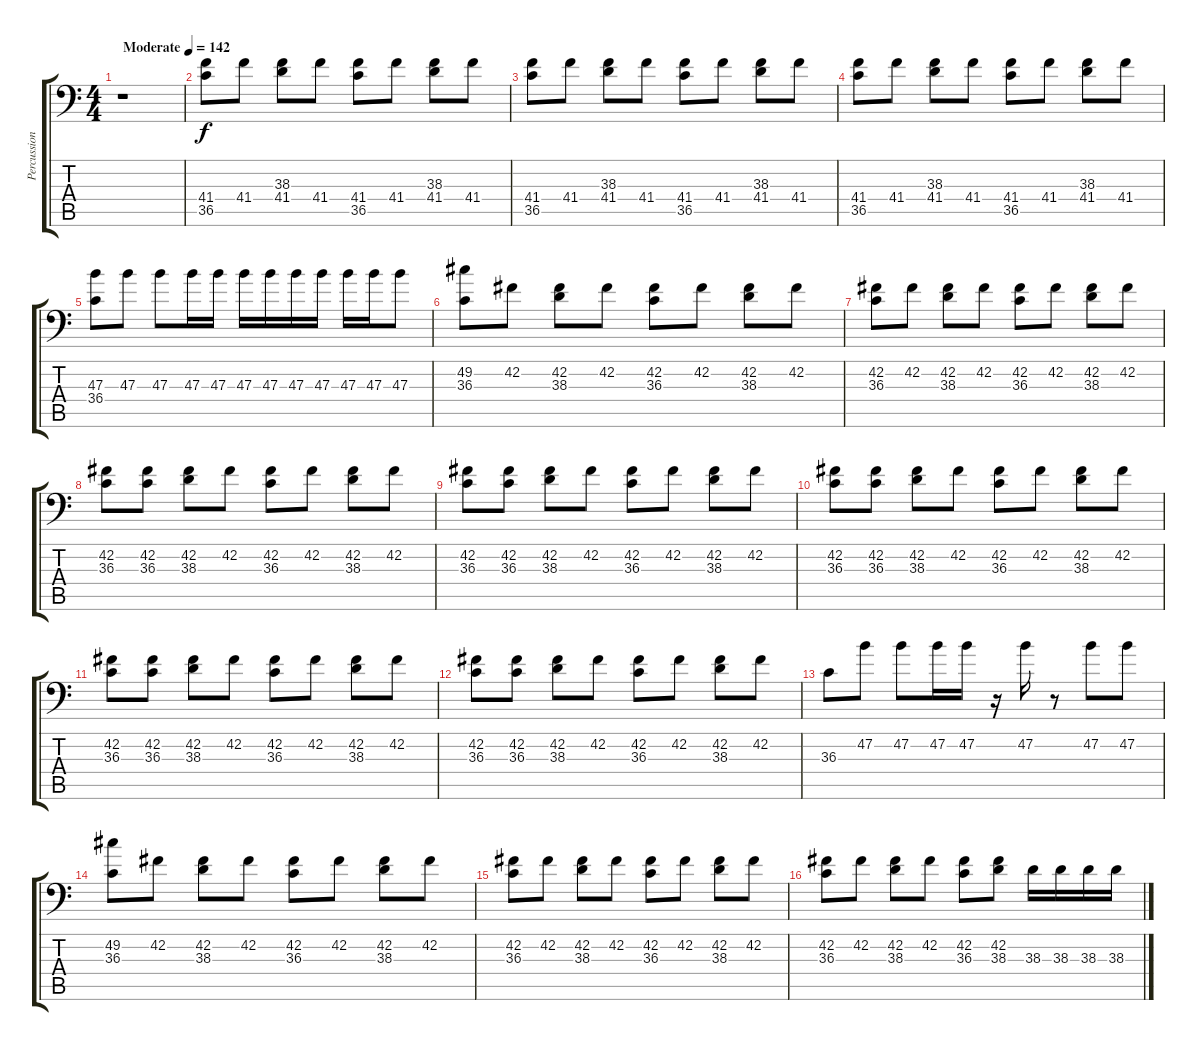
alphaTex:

\track ("Percussion" "Percussion") {instrument acousticgrandpiano}
\staff {score tabs}
\tuning (C-1 C-1 C-1 C-1 C-1 C-1) {hide}
\ts (4 4)
\tempo (142 "Moderate")
\clef f4
\ks c
r.1{dy f instrument acousticgrandpiano} |
(41.4 36.5).8 41.4.8 (38.3 41.4).8 41.4.8 (41.4 36.5).8 41.4.8 (38.3 41.4).8 41.4.8 |
(41.4 36.5).8 41.4.8 (38.3 41.4).8 41.4.8 (41.4 36.5).8 41.4.8 (38.3 41.4).8 41.4.8 |
(41.4 36.5).8 41.4.8 (38.3 41.4).8 41.4.8 (41.4 36.5).8 41.4.8 (38.3 41.4).8 41.4.8 |
(47.3 36.4).8 47.3.8 47.3.8 47.3.16 47.3.16 47.3.16 47.3.16 47.3.16 47.3.16 47.3.16 47.3.16 47.3.8 |
(49.2 36.3).8 42.2.8 (42.2 38.3).8 42.2.8 (42.2 36.3).8 42.2.8 (42.2 38.3).8 42.2.8 |
(42.2 36.3).8 42.2.8 (42.2 38.3).8 42.2.8 (42.2 36.3).8 42.2.8 (42.2 38.3).8 42.2.8 |
(42.2 36.3).8 (42.2 36.3).8 (42.2 38.3).8 42.2.8 (42.2 36.3).8 42.2.8 (42.2 38.3).8 42.2.8 |
(42.2 36.3).8 (42.2 36.3).8 (42.2 38.3).8 42.2.8 (42.2 36.3).8 42.2.8 (42.2 38.3).8 42.2.8 |
(42.2 36.3).8 (42.2 36.3).8 (42.2 38.3).8 42.2.8 (42.2 36.3).8 42.2.8 (42.2 38.3).8 42.2.8 |
(42.2 36.3).8 (42.2 36.3).8 (42.2 38.3).8 42.2.8 (42.2 36.3).8 42.2.8 (42.2 38.3).8 42.2.8 |
(42.2 36.3).8 (42.2 36.3).8 (42.2 38.3).8 42.2.8 (42.2 36.3).8 42.2.8 (42.2 38.3).8 42.2.8 |
36.3.8 47.2.8 47.2.8 47.2.16 47.2.16 r.16 47.2.16 r.8 47.2.8 47.2.8 |
(49.2 36.3).8 42.2.8 (42.2 38.3).8 42.2.8 (42.2 36.3).8 42.2.8 (42.2 38.3).8 42.2.8 |
(42.2 36.3).8 42.2.8 (42.2 38.3).8 42.2.8 (42.2 36.3).8 42.2.8 (42.2 38.3).8 42.2.8 |
(42.2 36.3).8 42.2.8 (42.2 38.3).8 42.2.8 (42.2 36.3).8 (42.2 38.3).8 38.3.16 38.3.16 38.3.16 38.3.16
